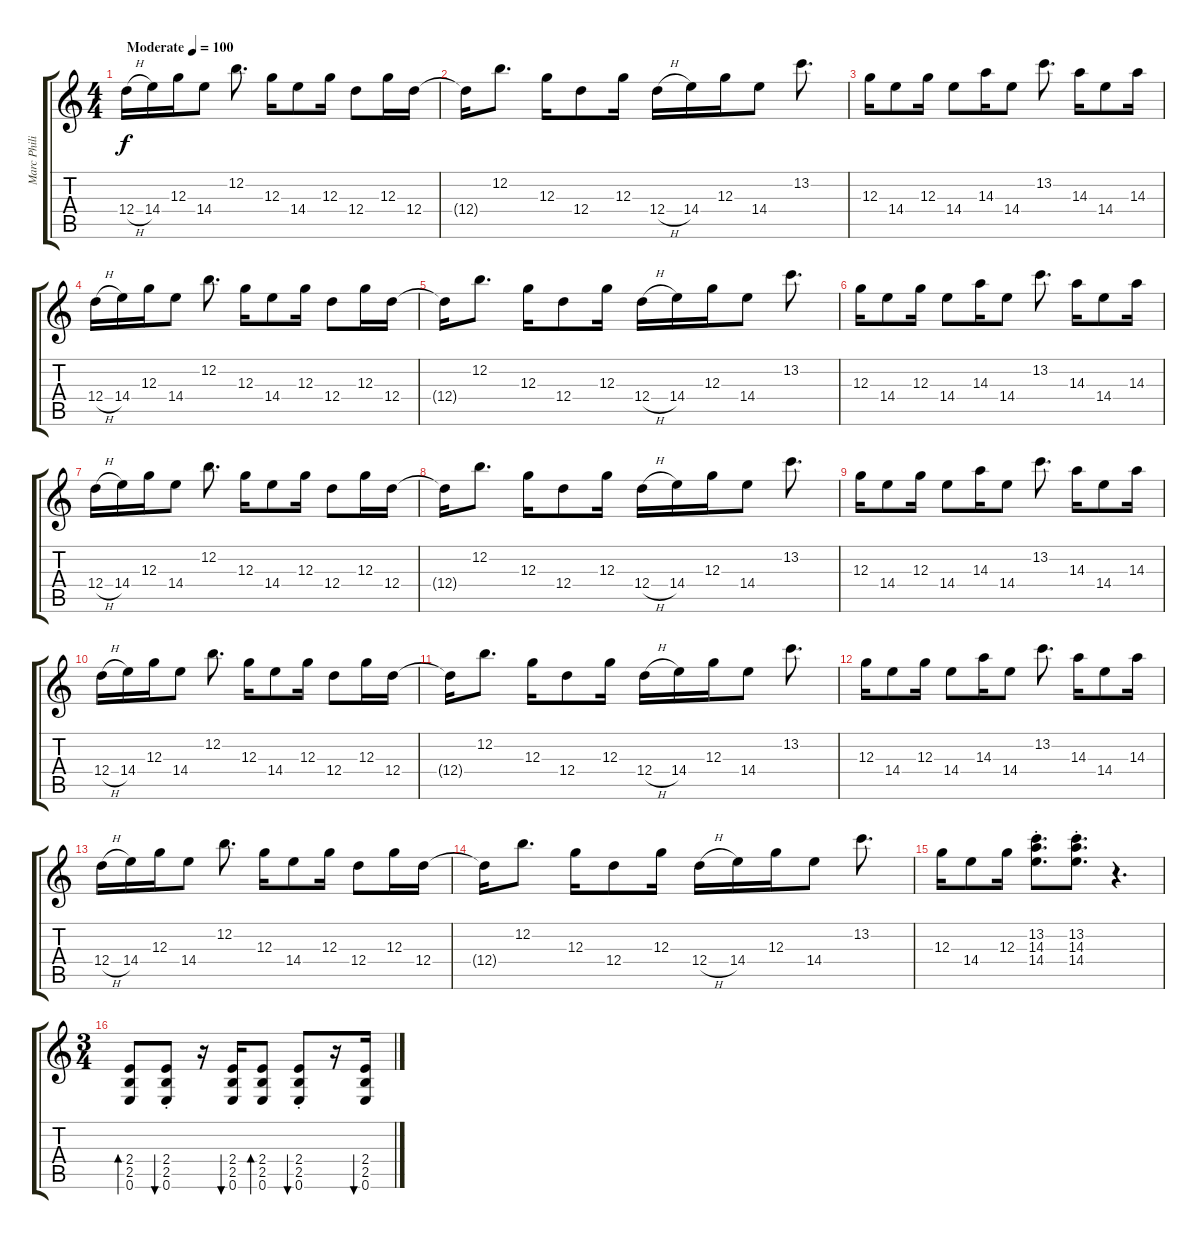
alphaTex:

\track ("Marc Philippe Eskenazi" "Marc Phili") {instrument electricguitarjazz}
\staff {score tabs}
\tuning (E4 B3 G3 D3 A2 E2) {hide}
\ts (4 4)
\tempo (100 "Moderate")
\clef g2
\ks c
12.4{h}.16{dy f instrument electricguitarjazz} 14.4.16 12.3.16 14.4.8 12.2.8{d} 12.3.16 14.4.8 12.3.16 12.4.8 12.3.16 12.4.16 |
12.4{t}.16 12.2.8{d} 12.3.16 12.4.8 12.3.16 12.4{h}.16 14.4.16 12.3.16 14.4.8 13.2.8{d} |
12.3.16 14.4.8 12.3.16 14.4.8 14.3.16 14.4.8 13.2.8{d} 14.3.16 14.4.8 14.3.16 |
12.4{h}.16 14.4.16 12.3.16 14.4.8 12.2.8{d} 12.3.16 14.4.8 12.3.16 12.4.8 12.3.16 12.4.16 |
12.4{t}.16 12.2.8{d} 12.3.16 12.4.8 12.3.16 12.4{h}.16 14.4.16 12.3.16 14.4.8 13.2.8{d} |
12.3.16 14.4.8 12.3.16 14.4.8 14.3.16 14.4.8 13.2.8{d} 14.3.16 14.4.8 14.3.16 |
12.4{h}.16 14.4.16 12.3.16 14.4.8 12.2.8{d} 12.3.16 14.4.8 12.3.16 12.4.8 12.3.16 12.4.16 |
12.4{t}.16 12.2.8{d} 12.3.16 12.4.8 12.3.16 12.4{h}.16 14.4.16 12.3.16 14.4.8 13.2.8{d} |
12.3.16 14.4.8 12.3.16 14.4.8 14.3.16 14.4.8 13.2.8{d} 14.3.16 14.4.8 14.3.16 |
12.4{h}.16 14.4.16 12.3.16 14.4.8 12.2.8{d} 12.3.16 14.4.8 12.3.16 12.4.8 12.3.16 12.4.16 |
12.4{t}.16 12.2.8{d} 12.3.16 12.4.8 12.3.16 12.4{h}.16 14.4.16 12.3.16 14.4.8 13.2.8{d} |
12.3.16 14.4.8 12.3.16 14.4.8 14.3.16 14.4.8 13.2.8{d} 14.3.16 14.4.8 14.3.16 |
12.4{h}.16 14.4.16 12.3.16 14.4.8 12.2.8{d} 12.3.16 14.4.8 12.3.16 12.4.8 12.3.16 12.4.16 |
12.4{t}.16 12.2.8{d} 12.3.16 12.4.8 12.3.16 12.4{h}.16 14.4.16 12.3.16 14.4.8 13.2.8{d} |
12.3.16 14.4.8 12.3.16 (13.2{st} 14.3{st} 14.4{st}).8{d instrument electricguitarclean} (13.2{st} 14.3{st} 14.4{st}).8{d} r.4{d} |
\ts (3 4)
(2.4 2.5 0.6).8{bd 60 volume 10} (2.4{st} 2.5{st} 0.6{st}).8{bu 60} r.16 (2.4 2.5 0.6).16{bu 60} (2.4 2.5 0.6).8{bd 60} (2.4{st} 2.5{st} 0.6{st}).8{bu 60} r.16 (2.4 2.5 0.6).16{bu 60}
